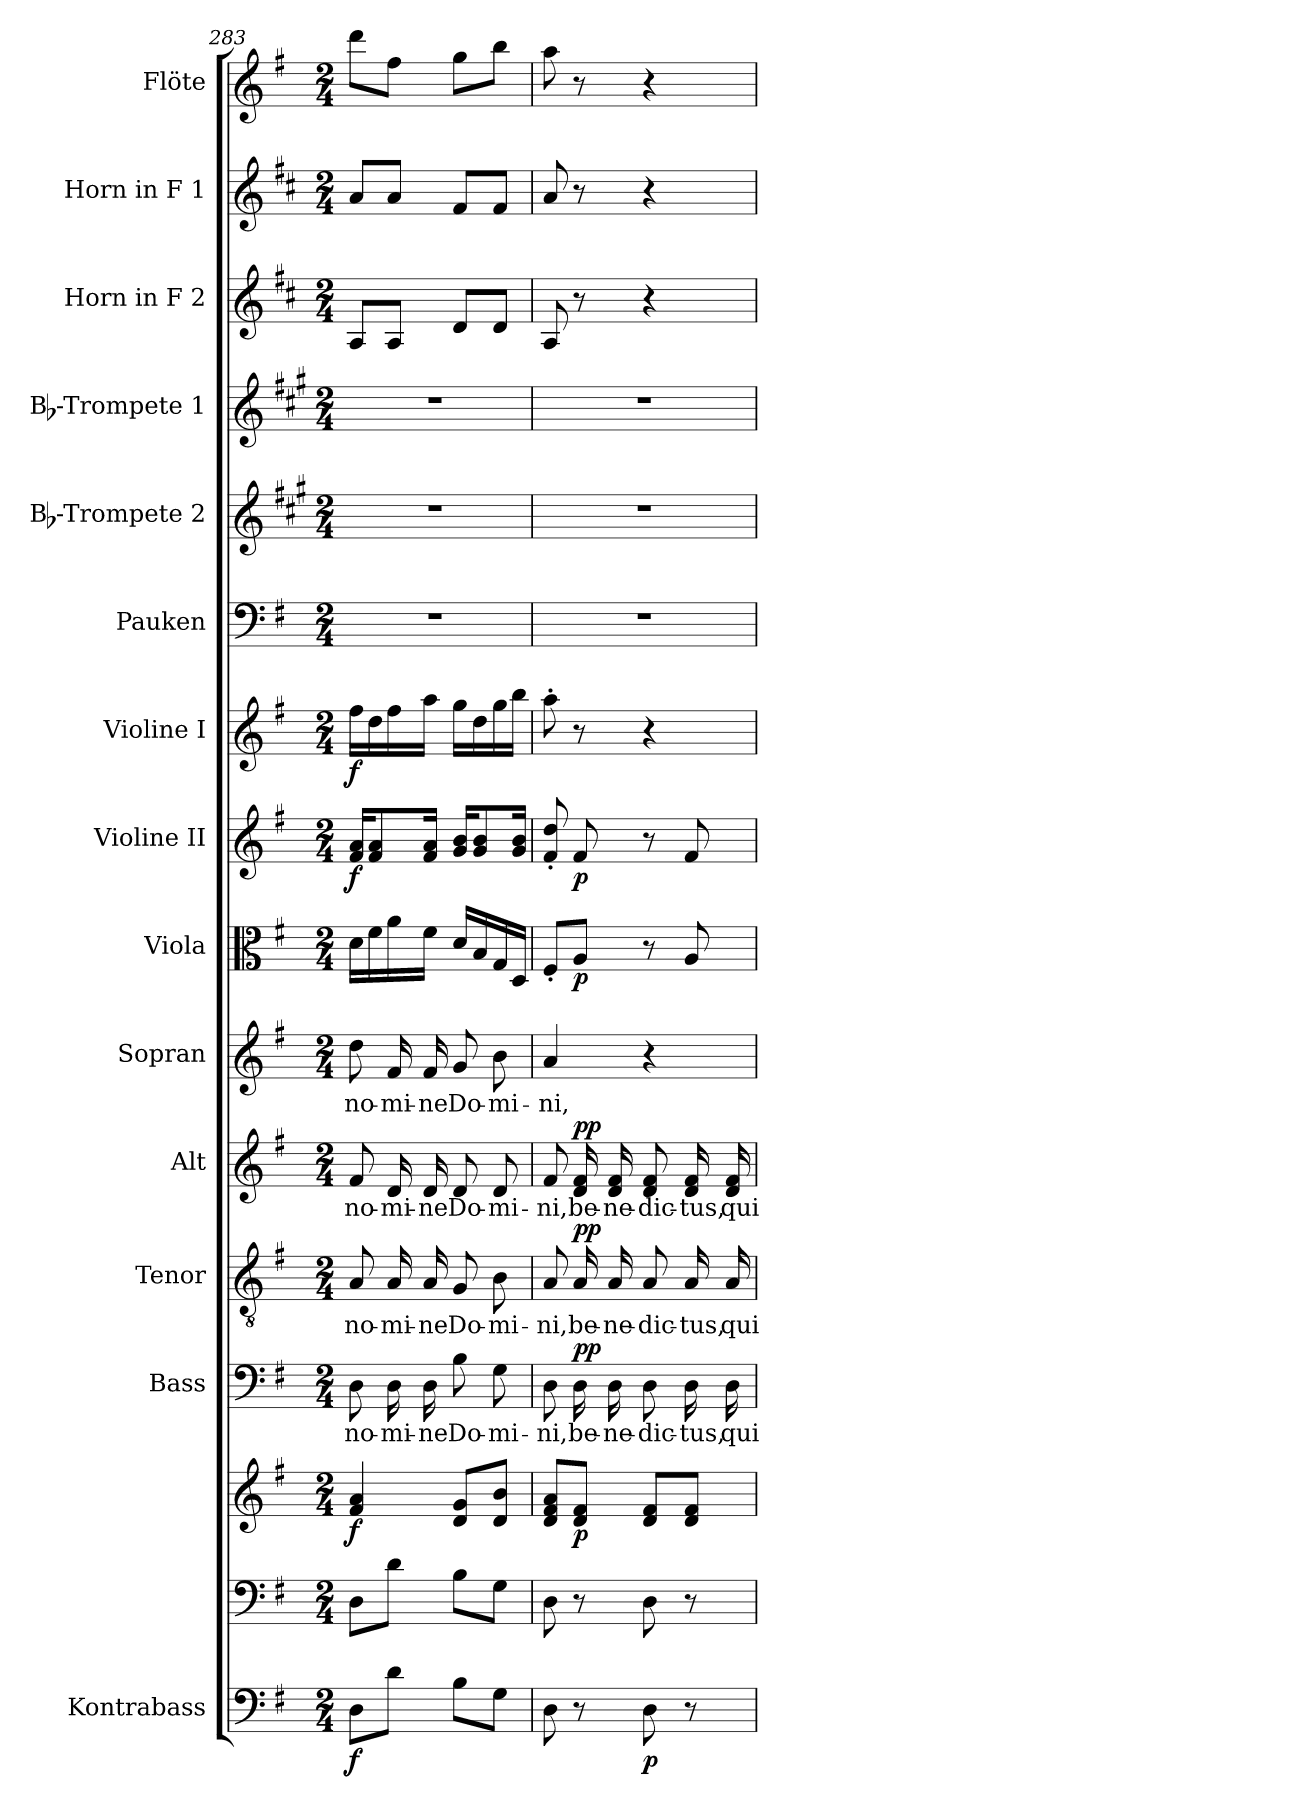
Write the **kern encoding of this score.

**kern	**dynam	**kern	**kern	**dynam	**kern	**text	**dynam	**kern	**text	**dynam	**kern	**text	**dynam	**kern	**text	**kern	**dynam	**kern	**dynam	**kern	**dynam	**kern	**kern	**kern	**kern	**kern	**kern
*part15	*part15	*part14	*part14	*part14	*part13	*part13	*part13	*part12	*part12	*part12	*part11	*part11	*part11	*part10	*part10	*part9	*part9	*part8	*part8	*part7	*part7	*part6	*part5	*part4	*part3	*part2	*part1
*staff16	*staff16	*staff15	*staff14	*staff14/15	*staff13	*staff13	*staff13	*staff12	*staff12	*staff12	*staff11	*staff11	*staff11	*staff10	*staff10	*staff9	*staff9	*staff8	*staff8	*staff7	*staff7	*staff6	*staff5	*staff4	*staff3	*staff2	*staff1
*I"Kontrabass	*	*	*	*	*I"Bass	*	*	*I"Tenor	*	*	*I"Alt	*	*	*I"Sopran	*	*I"Viola	*	*I"Violine II	*	*I"Violine I	*	*I"Pauken	*I"Bb-Trompete 2	*I"Bb-Trompete 1	*I"Horn in F 2	*I"Horn in F 1	*I"Flöte
*I'Kb.	*	*	*	*	*I'B.	*	*	*I'T.	*	*	*I'A.	*	*	*I'S.	*	*I'Vla.	*	*I'Vl. II	*	*I'Vl. I	*	*I'Pk.	*I'Bb Trp. 2	*I'Bb Trp. 1	*	*	*I'Fl.
!!LO:PB:g=z
*clefF4	*	*clefF4	*clefG2	*	*clefF4	*	*	*clefGv2	*	*	*clefG2	*	*	*clefG2	*	*clefC3	*	*clefG2	*	*clefG2	*	*clefF4	*clefG2	*clefG2	*clefG2	*clefG2	*clefG2
*ITrd7c12	*	*	*	*	*	*	*	*	*	*	*	*	*	*	*	*	*	*	*	*	*	*	*ITrd1c2	*ITrd1c2	*ITrd4c7	*ITrd4c7	*
*k[f#]	*	*k[f#]	*k[f#]	*	*k[f#]	*	*	*k[f#]	*	*	*k[f#]	*	*	*k[f#]	*	*k[f#]	*	*k[f#]	*	*k[f#]	*	*k[f#]	*k[f#]	*k[f#]	*k[f#]	*k[f#]	*k[f#]
*G:	*	*G:	*G:	*	*G:	*	*	*G:	*	*	*G:	*	*	*G:	*	*G:	*	*G:	*	*G:	*	*G:	*G:	*G:	*G:	*G:	*G:
*M2/4	*	*M2/4	*M2/4	*	*M2/4	*	*	*M2/4	*	*	*M2/4	*	*	*M2/4	*	*M2/4	*	*M2/4	*	*M2/4	*	*M2/4	*M2/4	*M2/4	*M2/4	*M2/4	*M2/4
=283	=283	=283	=283	=283	=283	=283	=283	=283	=283	=283	=283	=283	=283	=283	=283	=283	=283	=283	=283	=283	=283	=283	=283	=283	=283	=283	=283
!	!LO:DY:b	!	!	!LO:DY:b	!	!LO:LY:b	!	!	!LO:LY:b	!	!	!LO:LY:b	!	!	!LO:LY:b	!	!	!	!LO:DY:b	!	!LO:DY:b	!	!	!	!	!	!
8DD\L	f	8D\L	4f#/ 4a/	f	8D\	no-	.	8A/	no-	.	8f#/	no-	.	8dd\	no-	16d\LL	.	16f#/ 16a/KL	f	16ff#\LL	f	2r	2r	2r	8D/L	8d/L	8ddd\L
.	.	.	.	.	.	.	.	.	.	.	.	.	.	.	.	16f#\	.	8f#/ 8a/	.	16dd\	.	.	.	.	.	.	.
!	!	!	!	!	!	!LO:LY:b	!	!	!LO:LY:b	!	!	!LO:LY:b	!	!	!LO:LY:b	!	!	!	!	!	!	!	!	!	!	!	!
8D\J	.	8d\J	.	.	16D\	-mi-	.	16A/	-mi-	.	16d/	-mi-	.	16f#/	-mi-	16a\	.	.	.	16ff#\	.	.	.	.	8D/J	8d/J	8ff#\J
!	!	!	!	!	!	!LO:LY:b	!	!	!LO:LY:b	!	!	!LO:LY:b	!	!	!LO:LY:b	!	!	!	!	!	!	!	!	!	!	!	!
.	.	.	.	.	16D\	-ne	.	16A/	-ne	.	16d/	-ne	.	16f#/	-ne	16f#\JJ	.	16f#/ 16a/Jk	.	16aa\JJ	.	.	.	.	.	.	.
!	!	!	!	!	!	!LO:LY:b	!	!	!LO:LY:b	!	!	!LO:LY:b	!	!	!LO:LY:b	!	!	!	!	!	!	!	!	!	!	!	!
8BB\L	.	8B\L	8d/ 8g/L	.	8B\	Do-	.	8G/	Do-	.	8d/	Do-	.	8g/	Do-	16d/LL	.	16g/ 16b/KL	.	16gg\LL	.	.	.	.	8G/L	8B/L	8gg\L
.	.	.	.	.	.	.	.	.	.	.	.	.	.	.	.	16B/	.	8g/ 8b/	.	16dd\	.	.	.	.	.	.	.
!	!	!	!	!	!	!LO:LY:b	!	!	!LO:LY:b	!	!	!LO:LY:b	!	!	!LO:LY:b	!	!	!	!	!	!	!	!	!	!	!	!
8GG\J	.	8G\J	8d/ 8b/J	.	8G\	-mi-	.	8B\	-mi-	.	8d/	-mi-	.	8b\	-mi-	16G/	.	.	.	16gg\	.	.	.	.	8G/J	8B/J	8bb\J
.	.	.	.	.	.	.	.	.	.	.	.	.	.	.	.	16D/JJ	.	16g/ 16b/Jk	.	16bb\JJ	.	.	.	.	.	.	.
=284	=284	=284	=284	=284	=284	=284	=284	=284	=284	=284	=284	=284	=284	=284	=284	=284	=284	=284	=284	=284	=284	=284	=284	=284	=284	=284	=284
!	!	!	!	!	!	!LO:LY:b	!	!	!LO:LY:b	!	!	!LO:LY:b	!	!	!LO:LY:b	!	!	!	!	!	!	!	!	!	!	!	!
8DD\	.	8D\	8d/ 8f#/ 8a/L	.	8D\	-ni,	.	8A/	-ni,	.	8f#/	-ni,	.	4a/	-ni,	8F#'</L	.	8f#/'< 8dd/'<	.	8aa'>\	.	2r	2r	2r	8D/	8d/	8aa\
!	!	!	!	!LO:DY:b	!	!LO:LY:b	!LO:DY:a	!	!LO:LY:b	!LO:DY:a	!	!LO:LY:b	!LO:DY:a	!	!	!	!LO:DY:b	!	!LO:DY:b	!	!	!	!	!	!	!	!
8r	.	8r	8d/ 8f#/J	p	16D\	be-	pp	16A/	be-	pp	16d/ 16f#/	be-	pp	.	.	8A/J	p	8f#/	p	8r	.	.	.	.	8r	8r	8r
!	!	!	!	!	!	!LO:LY:b	!	!	!LO:LY:b	!	!	!LO:LY:b	!	!	!	!	!	!	!	!	!	!	!	!	!	!	!
.	.	.	.	.	16D\	-ne-	.	16A/	-ne-	.	16d/ 16f#/	-ne-	.	.	.	.	.	.	.	.	.	.	.	.	.	.	.
!	!LO:DY:b	!	!	!	!	!LO:LY:b	!	!	!LO:LY:b	!	!	!LO:LY:b	!	!	!	!	!	!	!	!	!	!	!	!	!	!	!
8DD\	p	8D\	8d/ 8f#/L	.	8D\	-dic-	.	8A/	-dic-	.	8d/ 8f#/	-dic-	.	4r	.	8r	.	8r	.	4r	.	.	.	.	4r	4r	4r
!	!	!	!	!	!	!LO:LY:b	!	!	!LO:LY:b	!	!	!LO:LY:b	!	!	!	!	!	!	!	!	!	!	!	!	!	!	!
8r	.	8r	8d/ 8f#/J	.	16D\	-tus,	.	16A/	-tus,	.	16d/ 16f#/	-tus,	.	.	.	8A/	.	8f#/	.	.	.	.	.	.	.	.	.
!	!	!	!	!	!	!LO:LY:b	!	!	!LO:LY:b	!	!	!LO:LY:b	!	!	!	!	!	!	!	!	!	!	!	!	!	!	!
.	.	.	.	.	16D\	qui	.	16A/	qui	.	16d/ 16f#/	qui	.	.	.	.	.	.	.	.	.	.	.	.	.	.	.
=	=	=	=	=	=	=	=	=	=	=	=	=	=	=	=	=	=	=	=	=	=	=	=	=	=	=	=
*-	*-	*-	*-	*-	*-	*-	*-	*-	*-	*-	*-	*-	*-	*-	*-	*-	*-	*-	*-	*-	*-	*-	*-	*-	*-	*-	*-
